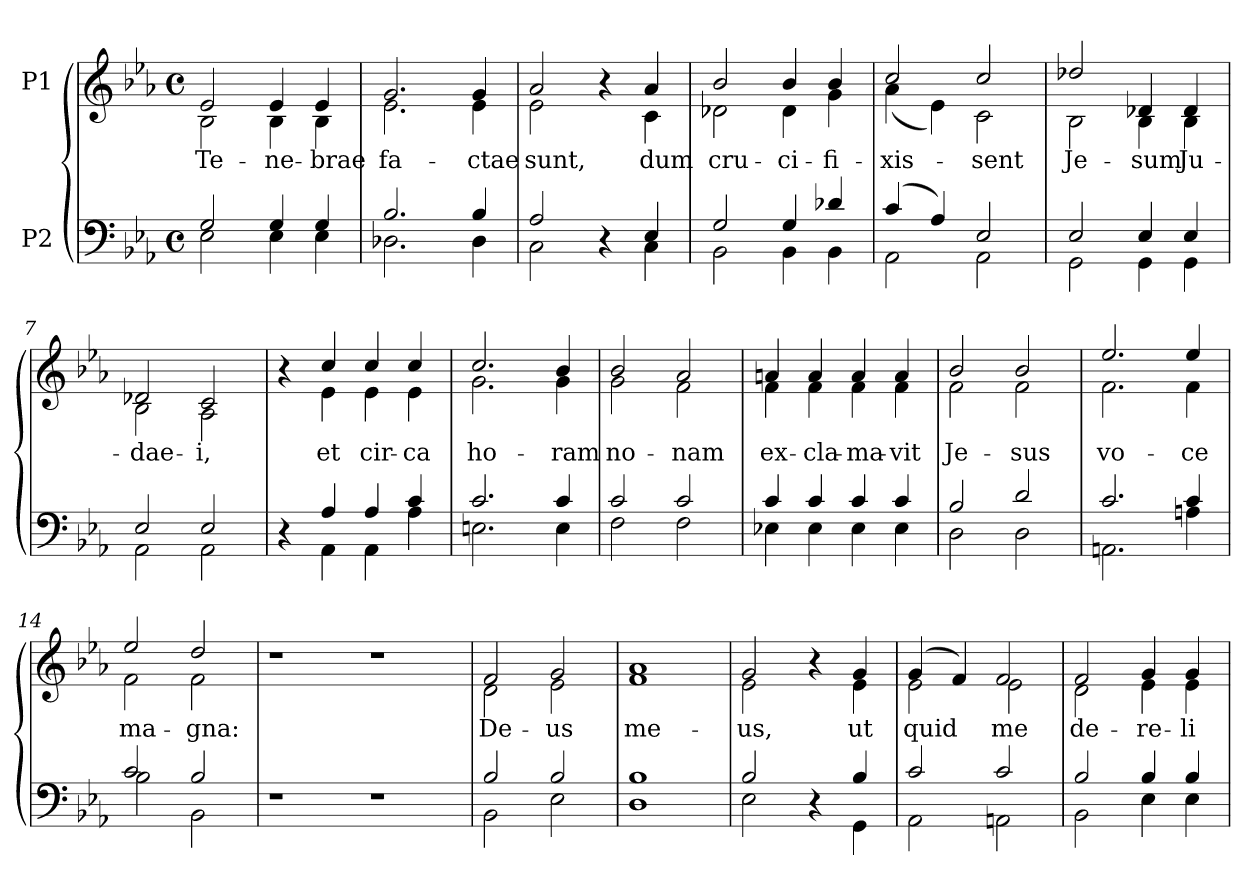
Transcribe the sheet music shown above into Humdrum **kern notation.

**kern	**kern	**text
*part2	*part1	*part1
*staff2	*staff1	*staff1
*I"P2	*I"P1	*
!!LO:PB:g=z
*clefF4	*clefG2	*
*ITrd7c12	*	*
*k[b-e-a-]	*k[b-e-a-]	*
*E-:	*E-:	*
*M4/4	*M4/4	*
*met(c)	*met(c)	*
*MM50	*MM50	*
=1	=1	=1
*^	*	*
!	!	!LO:TX:a:B:t=Largo	!
!	!	!	!LO:LY:b:color=#000000
*	*	*^	*
2GGi/	2EE-i\	2e-i/	2B-i\	Te-
!	!	!	!	!LO:LY:b:color=#000000
4GGi/	4EE-i\	4e-i/	4B-i\	-ne-
!	!	!	!	!LO:LY:b:color=#000000
4GGi/	4EE-i\	4e-i/	4B-i\	-brae
=2	=2	=2	=2	=2
!	!	!	!	!LO:LY:b:color=#000000
2.BB-i/	2.DD-Xi\	2.gi/	2.e-i\	fa-
!	!	!	!	!LO:LY:b:color=#000000
4BB-i/	4DD-i\	4gi/	4e-i\	-ctae
=3	=3	=3	=3	=3
!	!	!	!	!LO:LY:b:color=#000000
2AA-i/	2CCi\	2a-i/	2e-i\	sunt,
4r	4ryy	4ryy	4r	.
!	!	!	!	!LO:LY:b:color=#000000
4EE-i/	4CCi\	4a-i/	4ci\	dum
=4	=4	=4	=4	=4
!	!	!	!	!LO:LY:b:color=#000000
2GGi/	2BBB-i\	2b-i/	2d-Xi\	cru-
!	!	!	!	!LO:LY:b:color=#000000
4GGi/	4BBB-i\	4b-i/	4d-i\	-ci-
!	!	!	!	!LO:LY:b:color=#000000
4D-Xi/	4BBB-i\	4b-i/	4gi\	-fi-
=5	=5	=5	=5	=5
!	!	!	!	!LO:LY:b:color=#000000
(4Ci/	2AAA-i\	2cci/	(4a-i\	-xis-
4AA-i/)	.	.	4e-i\)	.
!	!	!	!	!LO:LY:b:color=#000000
2EE-i/	2AAA-i\	2cci/	2ci\	-sent
!!LO:LB:g=z	!!
=6	=6	=6	=6	=6
!	!	!	!	!LO:LY:b:color=#000000
2EE-i/	2GGGi\	2dd-Xi/	2B-i\	Je-
!	!	!	!	!LO:LY:b:color=#000000
4EE-i/	4GGGi\	4d-Xi/	4B-i\	-sum
!	!	!	!	!LO:LY:b:color=#000000
4EE-i/	4GGGi\	4d-i/	4B-i\	Ju-
=7	=7	=7	=7	=7
!	!	!	!	!LO:LY:b:color=#000000
2EE-i/	2AAA-i\	2d-Xi/	2B-i\	-dae-
!	!	!	!	!LO:LY:b:color=#000000
2EE-i/	2AAA-i\	2ci/	2A-i\	-i,
=8	=8	=8	=8	=8
4r	4ryy	4r	4ryy	.
!	!	!	!	!LO:LY:b:color=#000000
4AA-i/	4AAA-i\	4cci/	4e-i\	et
!	!	!	!	!LO:LY:b:color=#000000
4AA-i/	4AAA-i\	4cci/	4e-i\	cir-
!	!	!	!	!LO:LY:b:color=#000000
4Ci/	4AA-i\	4cci/	4e-i\	-ca
=9	=9	=9	=9	=9
!	!	!	!	!LO:LY:b:color=#000000
2.Ci/	2.EEni\	2.cci/	2.gi\	ho-
!	!	!	!	!LO:LY:b:color=#000000
4Ci/	4EEi\	4b-i/	4gi\	-ram
=10	=10	=10	=10	=10
!	!	!	!	!LO:LY:b:color=#000000
2Ci/	2FFi\	2b-i/	2gi\	no-
!	!	!	!	!LO:LY:b:color=#000000
2Ci/	2FFi\	2a-i/	2fi\	-nam
!!LO:LB:g=z	!!
=11	=11	=11	=11	=11
!	!	!	!	!LO:LY:b:color=#000000
4Ci/	4EE-Xi\	4ani/	4fi\	ex-
!	!	!	!	!LO:LY:b:color=#000000
4Ci/	4EE-i\	4ai/	4fi\	-cla-
!	!	!	!	!LO:LY:b:color=#000000
4Ci/	4EE-i\	4ai/	4fi\	-ma-
!	!	!	!	!LO:LY:b:color=#000000
4Ci/	4EE-i\	4ai/	4fi\	-vit
=12	=12	=12	=12	=12
!	!	!	!	!LO:LY:b:color=#000000
2BB-i/	2DDi\	2b-i/	2fi\	Je-
!	!	!	!	!LO:LY:b:color=#000000
2Di/	2DDi\	2b-i/	2fi\	-sus
=13	=13	=13	=13	=13
!	!	!	!	!LO:LY:b:color=#000000
2.Ci/	2.AAAni\	2.ee-i/	2.fi\	vo-
!	!	!	!	!LO:LY:b:color=#000000
4Ci/	4AAni\	4ee-i/	4fi\	-ce
=14	=14	=14	=14	=14
!	!	!	!	!LO:LY:b:color=#000000
2Ci/	2BB-i\	2ee-i/	2fi\	ma-
!	!	!	!	!LO:LY:b:color=#000000
2BB-i/	2BBB-i\	2ddi/	2fi\	-gna:
*v	*v	*	*	*
*	*v	*v	*
=15	=15	=15
1r	1r	.
1r	1r	.
=16	=16	=16
*^	*	*
!	!	!	!LO:LY:b:color=#000000
*	*	*^	*
2BB-i/	2BBB-i\	2fi/	2di\	De-
!	!	!	!	!LO:LY:b:color=#000000
2BB-i/	2EE-i\	2gi/	2e-i\	-us
*v	*v	*	*	*
*	*v	*v	*
!!LO:LB:g=z
=17	=17	=17
*^	*^	*
!	!	!	!	!LO:LY:b:color=#000000
*v	*v	*	*	*
*	*v	*v	*
1DDi 1BB-i	1fi 1a-i	me-
=18	=18	=18
*^	*	*
!	!	!	!LO:LY:b:color=#000000
*	*	*^	*
2BB-i/	2EE-i\	2gi/	2e-i\	-us,
4r	4ryy	4r	4ryy	.
!	!	!	!	!LO:LY:b:color=#000000
4BB-i/	4GGGi\	4gi/	4e-i\	ut
=19	=19	=19	=19	=19
!	!	!	!	!LO:LY:b:color=#000000
2Ci/	2AAA-i\	(4gi/	2e-i\	quid
.	.	4fi/)	.	.
!	!	!	!	!LO:LY:b:color=#000000
2Ci/	2AAAni\	2fi/	2e-i\	me
=20	=20	=20	=20	=20
!	!	!	!	!LO:LY:b:color=#000000
2BB-i/	2BBB-i\	2fi/	2di\	de-
!	!	!	!	!LO:LY:b:color=#000000
4BB-i/	4EE-i\	4gi/	4e-i\	-re-
!	!	!	!	!LO:LY:b:color=#000000
4BB-i/	4EE-i\	4gi/	4e-i\	-li-
*v	*v	*	*	*
*	*v	*v	*
=	=	=
*-	*-	*-
